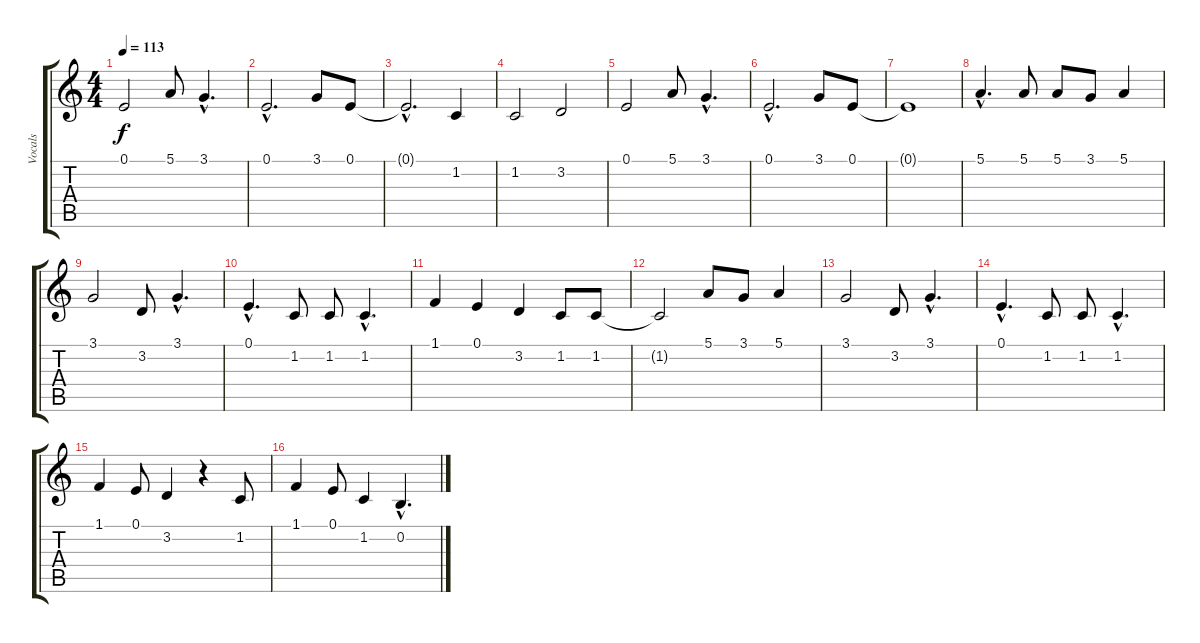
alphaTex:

\track ("Vocals" "Vocals") {instrument lead6voice}
\staff {score tabs}
\tuning (E4 B3 G3 D3 A2 E2) {hide}
\ts (4 4)
\tempo 113
\clef g2
\ks c
0.1.2{dy f} 5.1.8 3.1{hac}.4{d} |
0.1{hac}.2{d} 3.1.8 0.1.8 |
0.1{hac t}.2{d} 1.2.4 |
1.2.2 3.2.2 |
0.1.2 5.1.8 3.1{hac}.4{d} |
0.1{hac}.2{d} 3.1.8 0.1.8 |
0.1{t}.1 |
5.1{hac}.4{d} 5.1.8 5.1.8 3.1.8 5.1.4 |
3.1.2 3.2.8 3.1{hac}.4{d} |
0.1{hac}.4{d} 1.2.8 1.2.8 1.2{hac}.4{d} |
1.1.4 0.1.4 3.2.4 1.2.8 1.2.8 |
1.2{t}.2 5.1.8 3.1.8 5.1.4 |
3.1.2 3.2.8 3.1{hac}.4{d} |
0.1{hac}.4{d} 1.2.8 1.2.8 1.2{hac}.4{d} |
1.1.4 0.1.8 3.2.4 r.4 1.2.8 |
1.1.4 0.1.8 1.2.4 0.2{hac}.4{d}
